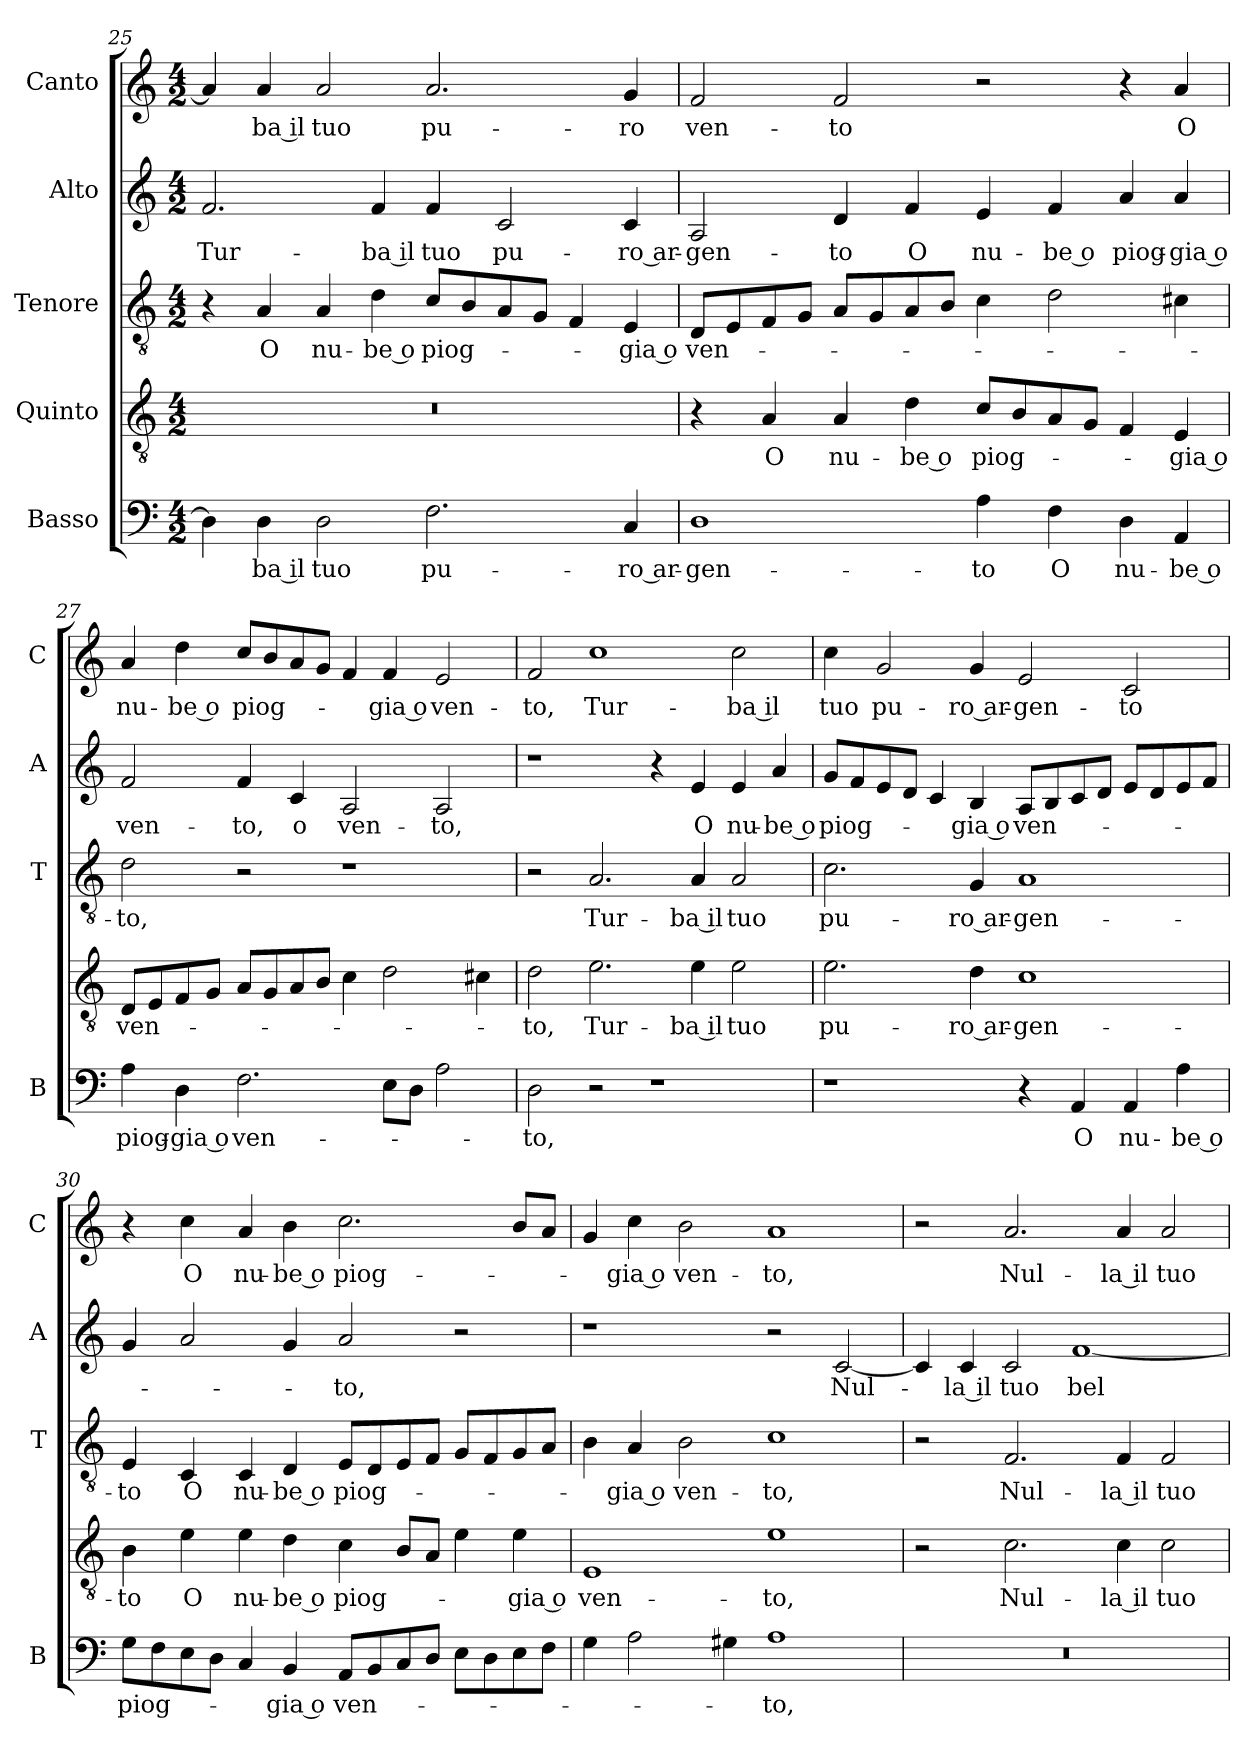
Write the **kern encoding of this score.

**kern	**text	**kern	**text	**kern	**text	**kern	**text	**kern	**text
*part5	*part5	*part4	*part4	*part3	*part3	*part2	*part2	*part1	*part1
*staff5	*staff5	*staff4	*staff4	*staff3	*staff3	*staff2	*staff2	*staff1	*staff1
*I"Basso	*	*I"Quinto	*	*I"Tenore	*	*I"Alto	*	*I"Canto	*
*I'B	*	*	*	*I'T	*	*I'A	*	*I'C	*
*clefF4	*	*clefGv2	*	*clefGv2	*	*clefG2	*	*clefG2	*
*k[]	*	*k[]	*	*k[]	*	*k[]	*	*k[]	*
*M4/2	*	*M4/2	*	*M4/2	*	*M4/2	*	*M4/2	*
=25	=25	=25	=25	=25	=25	=25	=25	=25	=25
4D]	.	0r	.	4r	.	2.f	Tur-	4a]	.
4D	-ba il	.	.	4A	O	.	.	4a	-ba il
2D	tuo	.	.	4A	nu-	.	.	2a	tuo
.	.	.	.	4d	-be o	4f	-ba il	.	.
2.F	pu-	.	.	8cL	piog-	4f	tuo	2.a	pu-
.	.	.	.	8B	.	.	.	.	.
.	.	.	.	8A	.	2c	pu-	.	.
.	.	.	.	8GJ	.	.	.	.	.
.	.	.	.	4F	.	.	.	.	.
4C	-ro ar-	.	.	4E	-gia o	4c	-ro ar-	4g	-ro
=26	=26	=26	=26	=26	=26	=26	=26	=26	=26
1D	-gen-	4r	.	8DL	ven-	2A	-gen-	2f	ven-
.	.	.	.	8E	.	.	.	.	.
.	.	4A	O	8F	.	.	.	.	.
.	.	.	.	8GJ	.	.	.	.	.
.	.	4A	nu-	8AL	.	4d	-to	2f	-to
.	.	.	.	8G	.	.	.	.	.
.	.	4d	-be o	8A	.	4f	O	.	.
.	.	.	.	8BJ	.	.	.	.	.
4A	-to	8cL	piog-	4c	.	4e	nu-	2r	.
.	.	8B	.	.	.	.	.	.	.
4F	O	8A	.	2d	.	4f	-be o	.	.
.	.	8GJ	.	.	.	.	.	.	.
4D	nu-	4F	.	.	.	4a	piog-	4r	.
4AA	-be o	4E	-gia o	4c#X	.	4a	-gia o	4a	O
=27	=27	=27	=27	=27	=27	=27	=27	=27	=27
4A	piog-	8DL	ven-	2d	-to,	2f	ven-	4a	nu-
.	.	8E	.	.	.	.	.	.	.
4D	-gia o	8F	.	.	.	.	.	4dd	-be o
.	.	8GJ	.	.	.	.	.	.	.
2.F	ven-	8AL	.	2r	.	4f	-to,	8ccL	piog-
.	.	8G	.	.	.	.	.	8b	.
.	.	8A	.	.	.	4c	o	8a	.
.	.	8BJ	.	.	.	.	.	8gJ	.
.	.	4c	.	1r	.	2A	ven-	4f	.
8EL	.	2d	.	.	.	.	.	4f	-gia o
8DJ	.	.	.	.	.	.	.	.	.
2A	.	.	.	.	.	2A	-to,	2e	ven-
.	.	4c#X	.	.	.	.	.	.	.
=28	=28	=28	=28	=28	=28	=28	=28	=28	=28
2D	-to,	2d	-to,	2r	.	1r	.	2f	-to,
2r	.	2.e	Tur-	2.A	Tur-	.	.	1cc	Tur-
1r	.	.	.	.	.	4r	.	.	.
.	.	4e	-ba il	4A	-ba il	4e	O	.	.
.	.	2e	tuo	2A	tuo	4e	nu-	2cc	-ba il
.	.	.	.	.	.	4a	-be o	.	.
=29	=29	=29	=29	=29	=29	=29	=29	=29	=29
1r	.	2.e	pu-	2.c	pu-	8gL	piog-	4cc	tuo
.	.	.	.	.	.	8f	.	.	.
.	.	.	.	.	.	8e	.	2g	pu-
.	.	.	.	.	.	8dJ	.	.	.
.	.	.	.	.	.	4c	.	.	.
.	.	4d	-ro ar-	4G	-ro ar-	4B	-gia o	4g	-ro ar-
4r	.	1c	-gen-	1A	-gen-	8AL	ven-	2e	-gen-
.	.	.	.	.	.	8B	.	.	.
4AA	O	.	.	.	.	8c	.	.	.
.	.	.	.	.	.	8dJ	.	.	.
4AA	nu-	.	.	.	.	8eL	.	2c	-to
.	.	.	.	.	.	8d	.	.	.
4A	-be o	.	.	.	.	8e	.	.	.
.	.	.	.	.	.	8fJ	.	.	.
=30	=30	=30	=30	=30	=30	=30	=30	=30	=30
8GL	piog-	4B	-to	4E	-to	4g	.	4r	.
8F	.	.	.	.	.	.	.	.	.
8E	.	4e	O	4C	O	2a	.	4cc	O
8DJ	.	.	.	.	.	.	.	.	.
4C	.	4e	nu-	4C	nu-	.	.	4a	nu-
4BB	-gia o	4d	-be o	4D	-be o	4g	.	4b	-be o
8AAL	ven-	4c	piog-	8EL	piog-	2a	-to,	2.cc	piog-
8BB	.	.	.	8D	.	.	.	.	.
8C	.	8BL	.	8E	.	.	.	.	.
8DJ	.	8AJ	.	8FJ	.	.	.	.	.
8EL	.	4e	.	8GL	.	2r	.	.	.
8D	.	.	.	8F	.	.	.	.	.
8E	.	4e	-gia o	8G	.	.	.	8bL	.
8FJ	.	.	.	8AJ	.	.	.	8aJ	.
=31	=31	=31	=31	=31	=31	=31	=31	=31	=31
4G	.	1E	ven-	4B	.	1r	.	4g	.
2A	.	.	.	4A	-gia o	.	.	4cc	-gia o
.	.	.	.	2B	ven-	.	.	2b	ven-
4G#X	.	.	.	.	.	.	.	.	.
1A	-to,	1e	-to,	1c	-to,	2r	.	1a	-to,
.	.	.	.	.	.	[2c	Nul-	.	.
=32	=32	=32	=32	=32	=32	=32	=32	=32	=32
0r	.	2r	.	2r	.	4c]	.	2r	.
.	.	.	.	.	.	4c	-la il	.	.
.	.	2.c	Nul-	2.F	Nul-	2c	tuo	2.a	Nul-
.	.	.	.	.	.	[1f	bel	.	.
.	.	4c	-la il	4F	-la il	.	.	4a	-la il
.	.	2c	tuo	2F	tuo	.	.	2a	tuo
=	=	=	=	=	=	=	=	=	=
*-	*-	*-	*-	*-	*-	*-	*-	*-	*-
